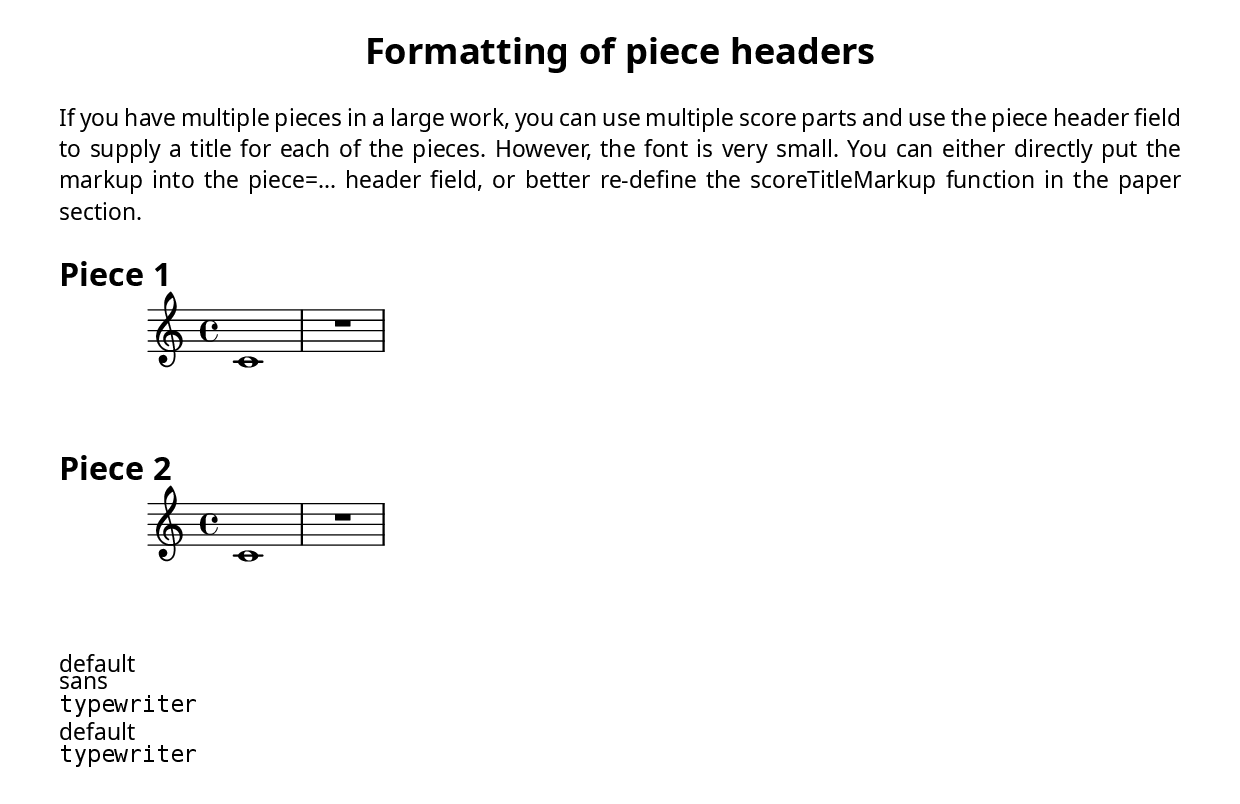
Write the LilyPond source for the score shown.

\version "2.19.26"

\paper {
  #(define fonts (set-global-fonts
    #:music "emmentaler"
    #:brace "emmentaler"
    #:roman "Century Gothic"
    #:sans "sans-serif"
    #:typewriter "monospace"
    #:factor (/ staff-height pt 20)
  ))
}



\header {
  title = "Formatting of piece headers"
}

\paper {
   scoreTitleMarkup = \markup {
    \column {
      \on-the-fly #print-all-headers { \bookTitleMarkup \hspace #1 }
      \fill-line {
        \fontsize #3 \bold \fromproperty #'header:piece
        \fromproperty #'header:opus
      }
    }
  }
}

\markuplist {
  \vspace #1
  \fill-line {
    \justify-string # "If you have multiple pieces in a large work, 
        you can use multiple score parts and use the piece header 
        field to supply a title for each of the pieces. However, 
        the font is very small. You can either directly put the 
        markup into the piece=... header field, or better re-define 
        the scoreTitleMarkup function in the paper section."
  }
  \vspace #1
}

\score {
  \context Staff << { c'1 | R1 } >>
  \header{ piece="Piece 1" }
}

\score {
  \context Staff << { c'1 | R1 } >>
  \header{ piece="Piece 2" }
}

%%%%%%%%%%%%%%%%%%%%%%%%%%%%%%%%%%%%%%%%%%%%%%%%%%%%%%%%%%%%%%%%%%%%%%%%%%%%%%%%%%%%%%%%%%
% LSR workaround:
\markup\vspace #.5

\markup {
    "default"
}
\markup {
    \override #'(font-family . sans)
    "sans"
}
\markup {
    \override #'(font-family . typewriter)
    "typewriter"
}
\markup {
    "default"
}
\markup {
    \override #'(font-family . typewriter)
  "typewriter"
}